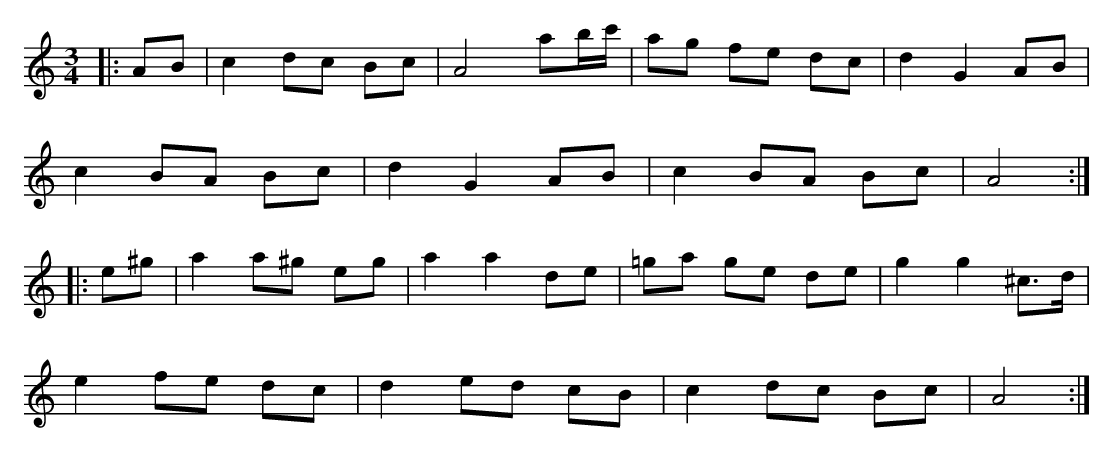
X:1
M:3/4
K:Amin
|:AB|c2 dc Bc|A4 ab/c'/|ag fe dc|d2 G2 AB|
c2 BA Bc|d2 G2 AB|c2 BA Bc|A4:|
|:e^g|a2 a^g eg|a2 a2 de|=ga ge de|g2 g2 ^c>d|
e2 fe dc|d2 ed cB|c2 dc Bc|A4:|
